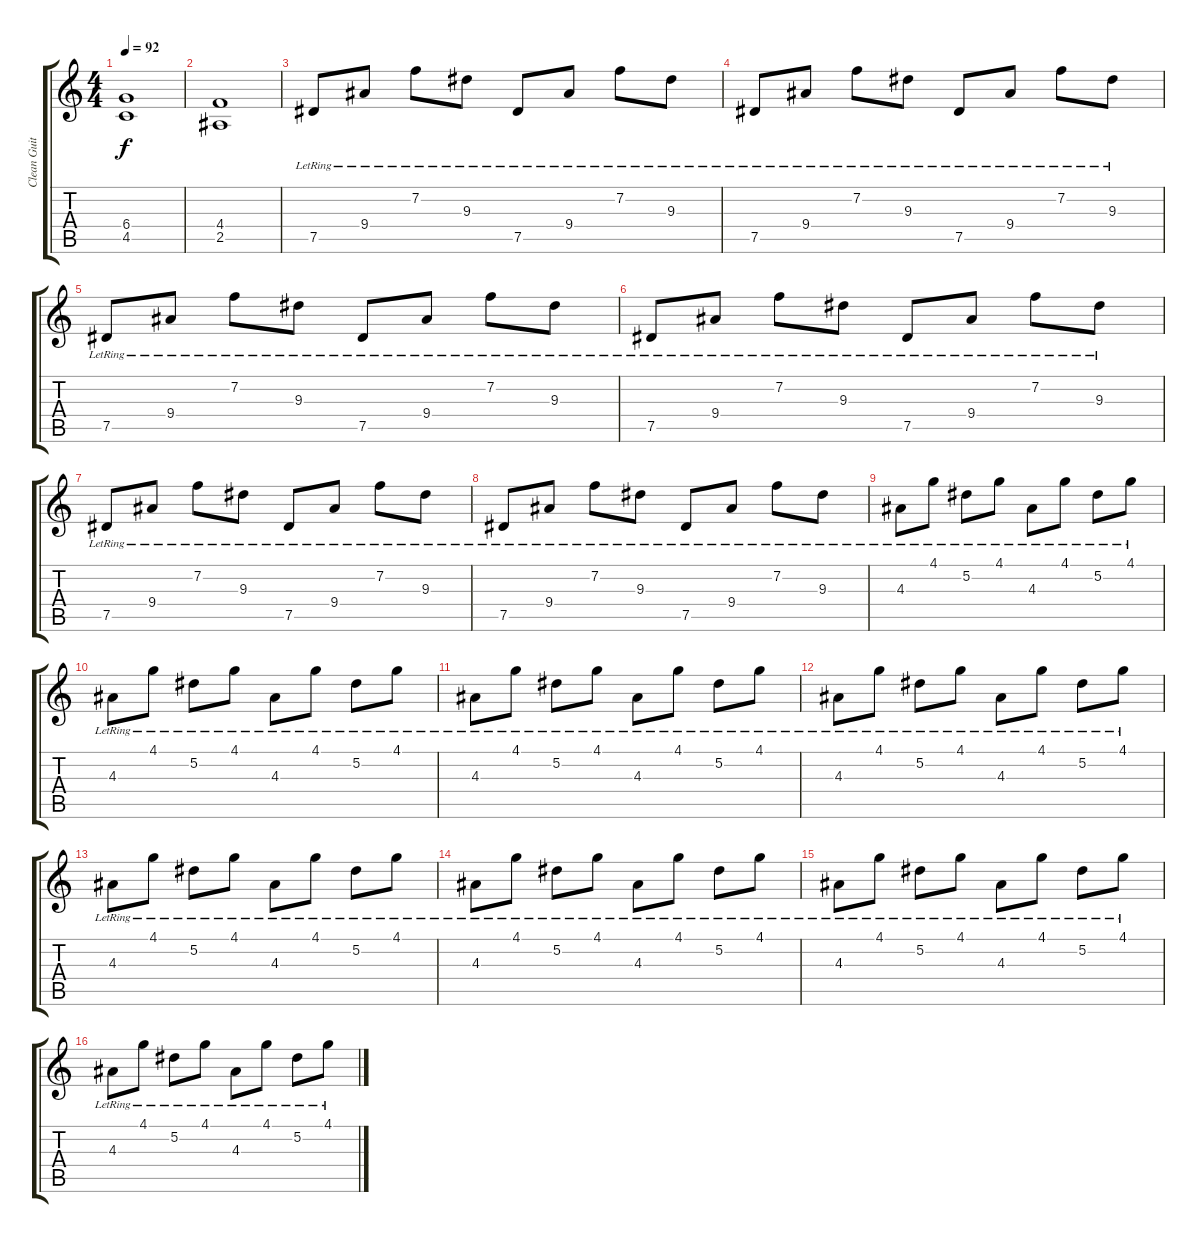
\track ("Clean Guitar" "Clean Guit") {instrument electricguitarclean}
\staff {score tabs}
\tuning (Eb4 Bb3 Gb3 Db3 Ab2 Eb2) {hide}
\ts (4 4)
\tempo 92
\clef g2
\ks c
(6.4 4.5).1{dy f} |
(4.4 2.5).1 |
7.5{lr}.8 9.4{lr}.8 7.2{lr}.8 9.3{lr}.8 7.5{lr}.8 9.4{lr}.8 7.2{lr}.8 9.3{lr}.8 |
7.5{lr}.8 9.4{lr}.8 7.2{lr}.8 9.3{lr}.8 7.5{lr}.8 9.4{lr}.8 7.2{lr}.8 9.3{lr}.8 |
7.5{lr}.8 9.4{lr}.8 7.2{lr}.8 9.3{lr}.8 7.5{lr}.8 9.4{lr}.8 7.2{lr}.8 9.3{lr}.8 |
7.5{lr}.8 9.4{lr}.8 7.2{lr}.8 9.3{lr}.8 7.5{lr}.8 9.4{lr}.8 7.2{lr}.8 9.3{lr}.8 |
7.5{lr}.8 9.4{lr}.8 7.2{lr}.8 9.3{lr}.8 7.5{lr}.8 9.4{lr}.8 7.2{lr}.8 9.3{lr}.8 |
7.5{lr}.8 9.4{lr}.8 7.2{lr}.8 9.3{lr}.8 7.5{lr}.8 9.4{lr}.8 7.2{lr}.8 9.3{lr}.8 |
4.3{lr}.8 4.1{lr}.8 5.2{lr}.8 4.1{lr}.8 4.3{lr}.8 4.1{lr}.8 5.2{lr}.8 4.1{lr}.8 |
4.3{lr}.8 4.1{lr}.8 5.2{lr}.8 4.1{lr}.8 4.3{lr}.8 4.1{lr}.8 5.2{lr}.8 4.1{lr}.8 |
4.3{lr}.8 4.1{lr}.8 5.2{lr}.8 4.1{lr}.8 4.3{lr}.8 4.1{lr}.8 5.2{lr}.8 4.1{lr}.8 |
4.3{lr}.8 4.1{lr}.8 5.2{lr}.8 4.1{lr}.8 4.3{lr}.8 4.1{lr}.8 5.2{lr}.8 4.1{lr}.8 |
4.3{lr}.8 4.1{lr}.8 5.2{lr}.8 4.1{lr}.8 4.3{lr}.8 4.1{lr}.8 5.2{lr}.8 4.1{lr}.8 |
4.3{lr}.8 4.1{lr}.8 5.2{lr}.8 4.1{lr}.8 4.3{lr}.8 4.1{lr}.8 5.2{lr}.8 4.1{lr}.8 |
4.3{lr}.8 4.1{lr}.8 5.2{lr}.8 4.1{lr}.8 4.3{lr}.8 4.1{lr}.8 5.2{lr}.8 4.1{lr}.8 |
4.3{lr}.8 4.1{lr}.8 5.2{lr}.8 4.1{lr}.8 4.3{lr}.8 4.1{lr}.8 5.2{lr}.8 4.1{lr}.8
